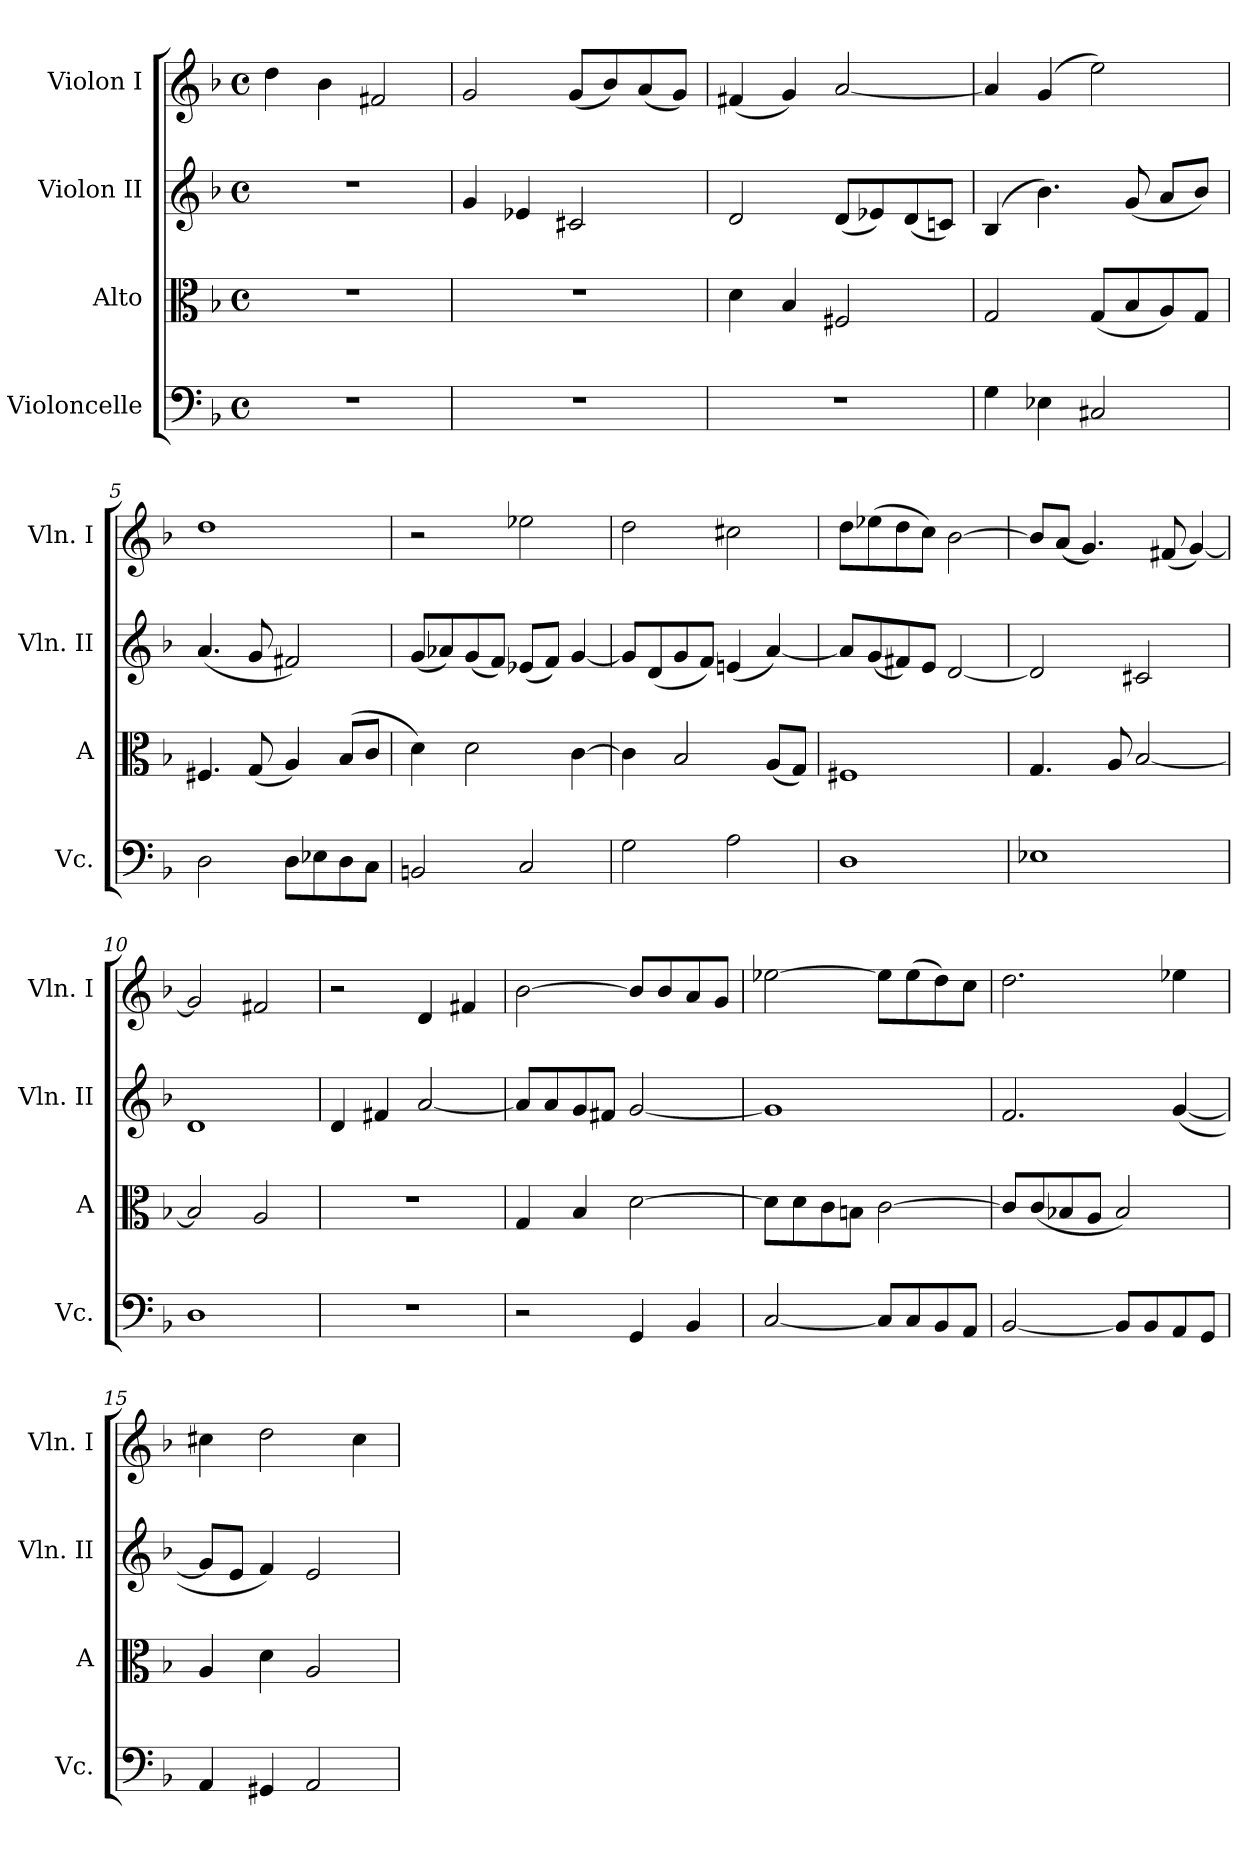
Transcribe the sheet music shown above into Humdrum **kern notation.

**kern	**kern	**kern	**kern
*part4	*part3	*part2	*part1
*staff4	*staff3	*staff2	*staff1
*I"Violoncelle	*I"Alto	*I"Violon II	*I"Violon I
*I'Vc.	*I'A	*I'Vln. II	*I'Vln. I
*clefF4	*clefC3	*clefG2	*clefG2
*k[b-]	*k[b-]	*k[b-]	*k[b-]
*F:	*F:	*F:	*F:
*M4/4	*M4/4	*M4/4	*M4/4
*met(c)	*met(c)	*met(c)	*met(c)
=1	=1	=1	=1
1r	1r	1r	4dd\
.	.	.	4b-\
.	.	.	2f#X/
=2	=2	=2	=2
1r	1r	4g/	2g/
.	.	4e-X/	.
.	.	2c#X/	(<8g/L
.	.	.	8b-/)
.	.	.	(<8a/
.	.	.	8g/J)
=3	=3	=3	=3
1r	4d\	2d/	(<4f#X/
.	4B-/	.	4g/)
.	2F#X/	(<8d/L	[2a/
.	.	8e-X/)	.
.	.	(<8d/	.
.	.	8cn/J)	.
=4	=4	=4	=4
4G\	2G/	(>4B-/	4a/]
4E-X\	.	4.b-\)	(>4g/
2C#X/	(<8G/L	.	2ee\)
.	8B-/	(<8g/	.
.	8A/)	8a/L	.
.	8G/J	8b-/J)	.
!!LO:LB:g=z
=5	=5	=5	=5
2D\	4.F#X/	(<4.a/	1dd
.	(<8G/	8g/	.
8D\L	4A/)	2f#X/)	.
8E-X\	.	.	.
8D\	(>8B-/L	.	.
8C\J	8c/J	.	.
=6	=6	=6	=6
2BBn/	4d\)	(<8g/L	2r
.	.	8a-X/)	.
.	2d\	(<8g/	.
.	.	8f/J)	.
2C/	.	(<8e-X/L	2ee-X\
.	.	8f/J)	.
.	[4c\	[4g/	.
=7	=7	=7	=7
2G\	4c\]	8g/L]	2dd\
.	.	(<8d/	.
.	2B-/	8g/	.
.	.	8f/J)	.
2A\	.	(<4en/	2cc#X\
.	(<8A/L	[4a/)	.
.	8G/J)	.	.
=8	=8	=8	=8
1D	1F#X	8a/L]	8dd\L
.	.	(<8g/	(>8ee-X\
.	.	8f#X/)	8dd\
.	.	8e/J	8cc\J)
.	.	[2d/	[2b-\
!!LO:LB:g=z
=9	=9	=9	=9
1E-X	4.G/	2d/]	8b-/L]
.	.	.	(<8a/J
.	.	.	4.g/)
.	8A/	.	.
.	[2B-/	2c#X/	.
.	.	.	(<8f#X/
.	.	.	[4g/)
=10	=10	=10	=10
1D	2B-/]	1d	2g/]
.	2A/	.	2f#X/
=11	=11	=11	=11
1r	1r	4d/	2r
.	.	4f#X/	.
.	.	[2a/	4d/
.	.	.	4f#X/
=12	=12	=12	=12
2r	4G/	8a/L]	[2b-\
.	.	8a/	.
.	4B-/	8g/	.
.	.	8f#X/J	.
4GG/	[2d\	[2g/	8b-/L]
.	.	.	8b-/
4BB-/	.	.	8a/
.	.	.	8g/J
!!LO:PB:g=z
=13	=13	=13	=13
[2C/	8d\L]	1g]	[2ee-X\
.	8d\	.	.
.	8c\	.	.
.	8Bn\J	.	.
8C/L]	[2c\	.	8ee-\L]
8C/	.	.	(>8ee-\
8BB-/	.	.	8dd\)
8AA/J	.	.	8cc\J
=14	=14	=14	=14
[2BB-/	8c/L]	2.f/	2.dd\
.	(<8c/	.	.
.	8B-X/	.	.
.	8A/J	.	.
8BB-/L]	2B-/)	.	.
8BB-/	.	.	.
8AA/	.	(<[4g/	4ee-X\
8GG/J	.	.	.
=15	=15	=15	=15
4AA/	4A/	8g/L]	4cc#X\
.	.	8e/J	.
4GG#X/	4d\	4f/)	2dd\
2AA/	2A/	2e/	.
.	.	.	4cc#\
=	=	=	=
*-	*-	*-	*-
